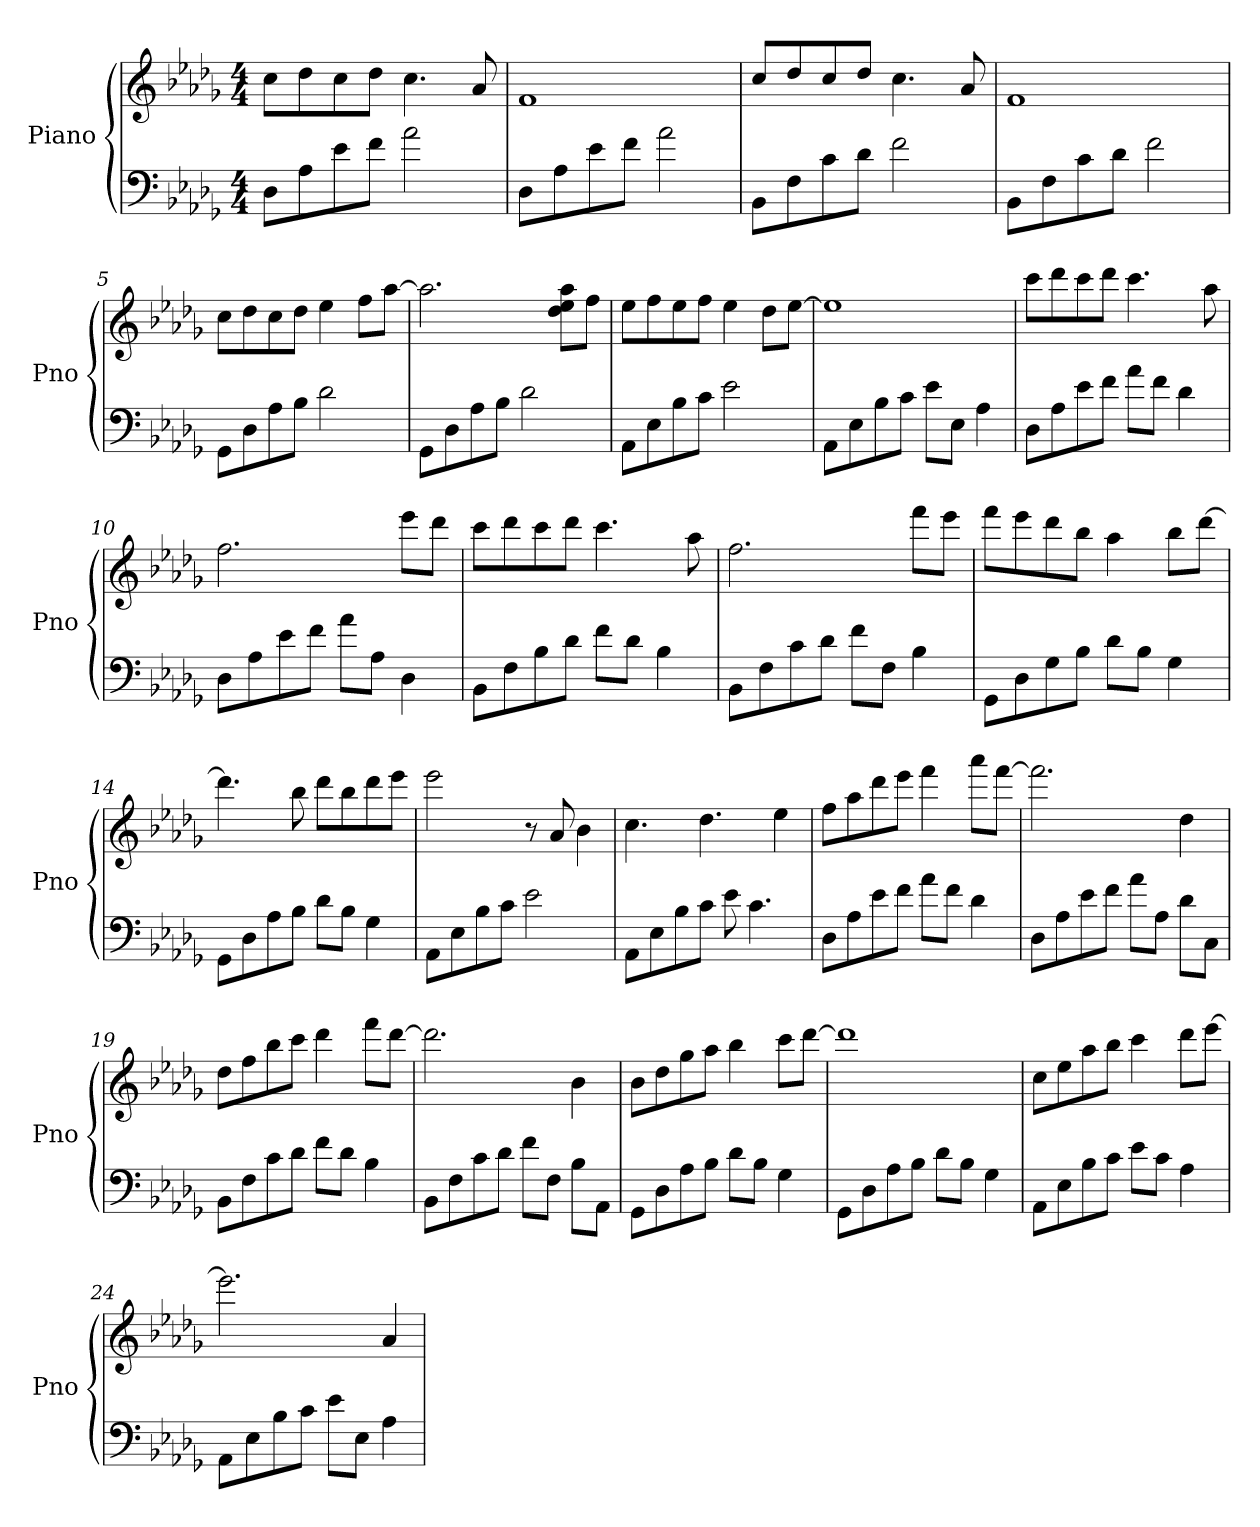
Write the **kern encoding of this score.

**kern	**kern
*part1	*part1
*staff2	*staff1
*I"Piano	*
*I'Pno	*
*clefF4	*clefG2
*k[b-e-a-d-g-]	*k[b-e-a-d-g-]
*D-:	*D-:
*M4/4	*M4/4
*MM120	*MM120
=1	=1
8D-\L	8cc\L
8A-\	8dd-\
8e-\	8cc\
8f\J	8dd-\J
2a-\	4.cc\
.	8a-/
=2	=2
8D-\L	1f
8A-\	.
8e-\	.
8f\J	.
2a-\	.
=3	=3
8BB-\L	8cc/L
8F\	8dd-/
8c\	8cc/
8d-\J	8dd-/J
2f\	4.cc\
.	8a-/
=4	=4
8BB-\L	1f
8F\	.
8c\	.
8d-\J	.
2f\	.
=5	=5
8GG-\L	8cc\L
8D-\	8dd-\
8A-\	8cc\
8B-\J	8dd-\J
2d-\	4ee-\
.	8ff\L
.	[8aa-\J
!!LO:LB:g=z
=6	=6
8GG-\L	2.aa-\]
8D-\	.
8A-\	.
8B-\J	.
2d-\	.
.	8dd-\ 8ee-\ 8aa-\L
.	8ff\J
=7	=7
8AA-\L	8ee-\L
8E-\	8ff\
8B-\	8ee-\
8c\J	8ff\J
2e-\	4ee-\
.	8dd-\L
.	[8ee-\J
=8	=8
8AA-\L	1ee-]
8E-\	.
8B-\	.
8c\J	.
8e-\L	.
8E-\J	.
4A-\	.
=9	=9
8D-\L	8ccc\L
8A-\	8ddd-\
8e-\	8ccc\
8f\J	8ddd-\J
8a-\L	4.ccc\
8f\J	.
4d-\	.
.	8aa-\
=10	=10
8D-\L	2.ff\
8A-\	.
8e-\	.
8f\J	.
8a-\L	.
8A-\J	.
4D-\	8eee-\L
.	8ddd-\J
!!LO:LB:g=z
=11	=11
8BB-\L	8ccc\L
8F\	8ddd-\
8B-\	8ccc\
8d-\J	8ddd-\J
8f\L	4.ccc\
8d-\J	.
4B-\	.
.	8aa-\
=12	=12
8BB-\L	2.ff\
8F\	.
8c\	.
8d-\J	.
8f\L	.
8F\J	.
4B-\	8fff\L
.	8eee-\J
=13	=13
8GG-\L	8fff\L
8D-\	8eee-\
8G-\	8ddd-\
8B-\J	8bb-\J
8d-\L	4aa-\
8B-\J	.
4G-\	8bb-\L
.	[8ddd-\J
=14	=14
8GG-\L	4.ddd-\]
8D-\	.
8A-\	.
8B-\J	8bb-\
8d-\L	8ddd-\L
8B-\J	8bb-\
4G-\	8ddd-\
.	8eee-\J
!!LO:LB:g=z
=15	=15
8AA-\L	2eee-\
8E-\	.
8B-\	.
8c\J	.
2e-\	8r
.	8a-/
.	4b-\
=16	=16
8AA-\L	4.cc\
8E-\	.
8B-\	.
8c\J	4.dd-\
8e-\	.
4.c\	.
.	4ee-\
=17	=17
8D-\L	8ff\L
8A-\	8aa-\
8e-\	8ddd-\
8f\J	8eee-\J
8a-\L	4fff\
8f\J	.
4d-\	8aaa-\L
.	[8fff\J
=18	=18
8D-\L	2.fff\]
8A-\	.
8e-\	.
8f\J	.
8a-\L	.
8A-\J	.
8d-\L	4dd-\
8C\J	.
!!LO:LB:g=z
=19	=19
8BB-\L	8dd-\L
8F\	8ff\
8c\	8bb-\
8d-\J	8ccc\J
8f\L	4ddd-\
8d-\J	.
4B-\	8fff\L
.	[8ddd-\J
=20	=20
8BB-\L	2.ddd-\]
8F\	.
8c\	.
8d-\J	.
8f\L	.
8F\J	.
8B-\L	4b-\
8AA-\J	.
=21	=21
8GG-\L	8b-\L
8D-\	8dd-\
8A-\	8gg-\
8B-\J	8aa-\J
8d-\L	4bb-\
8B-\J	.
4G-\	8ccc\L
.	[8ddd-\J
=22	=22
8GG-\L	1ddd-]
8D-\	.
8A-\	.
8B-\J	.
8d-\L	.
8B-\J	.
4G-\	.
!!LO:LB:g=z
=23	=23
8AA-\L	8cc\L
8E-\	8ee-\
8B-\	8aa-\
8c\J	8bb-\J
8e-\L	4ccc\
8c\J	.
4A-\	8ddd-\L
.	[8eee-\J
=24	=24
8AA-\L	2.eee-\]
8E-\	.
8B-\	.
8c\J	.
8e-\L	.
8E-\J	.
4A-\	4a-/
=	=
*-	*-
